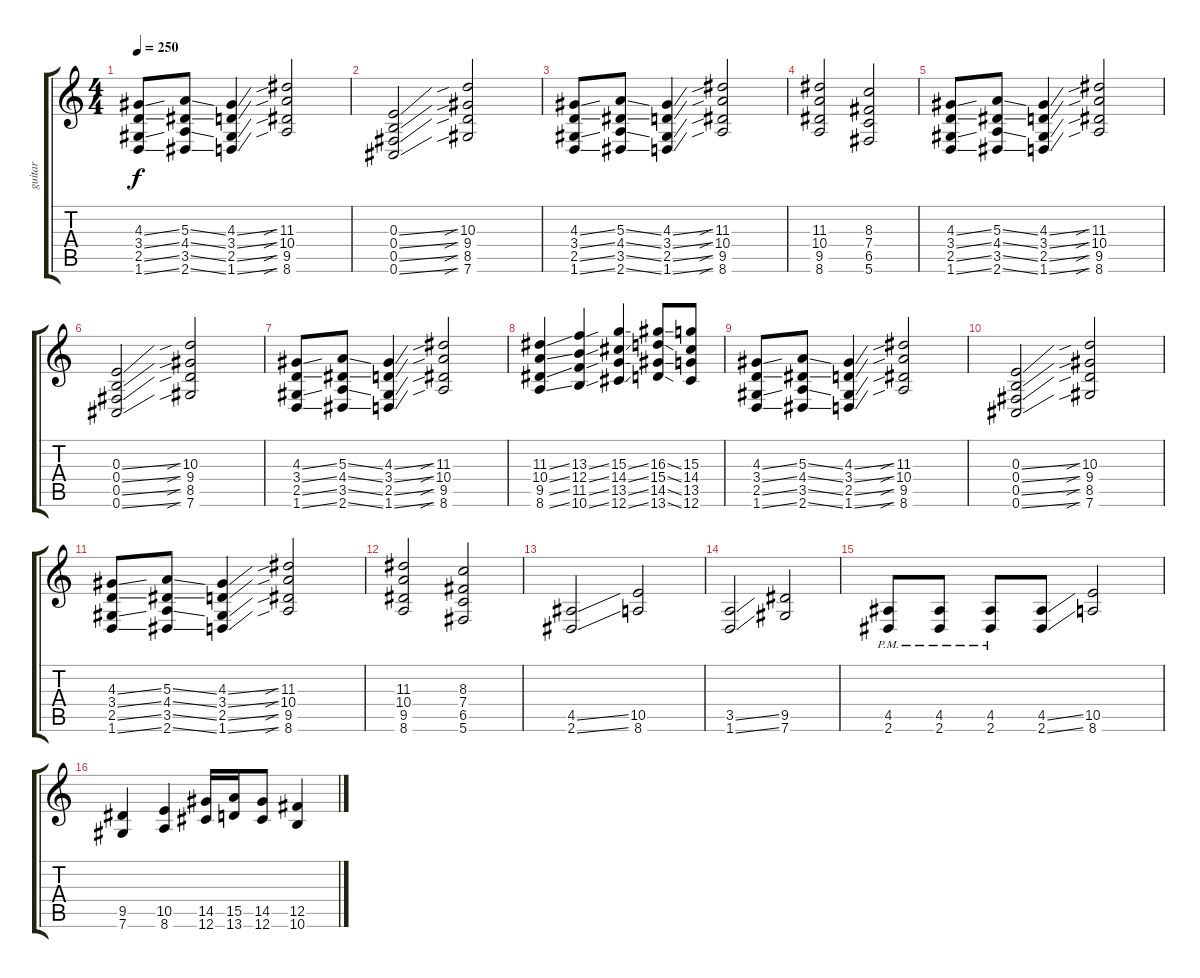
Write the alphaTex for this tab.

\track ("guitar" "guitar") {instrument distortionguitar}
\staff {score tabs}
\tuning (Db4 Ab3 E3 B2 Gb2 Db2) {hide}
\ts (4 4)
\tempo 250
\clef g2
\ks c
(4.3{ss} 3.4{ss} 2.5{ss} 1.6{ss}).8{dy f} (5.3{ss} 4.4{ss} 3.5{ss} 2.6{ss}).8 (4.3{ss} 3.4{ss} 2.5{ss} 1.6{ss}).4 (11.3{sib} 10.4{sib} 9.5{sib} 8.6{sib}).2 |
(0.3{ss} 0.4{ss} 0.5{ss} 0.6{ss}).2 (10.3{sib} 9.4{sib} 8.5{sib} 7.6{sib}).2 |
(4.3{ss} 3.4{ss} 2.5{ss} 1.6{ss}).8 (5.3{ss} 4.4{ss} 3.5{ss} 2.6{ss}).8 (4.3{ss} 3.4{ss} 2.5{ss} 1.6{ss}).4 (11.3{sib} 10.4{sib} 9.5{sib} 8.6{sib}).2 |
(11.3 10.4 9.5 8.6).2 (8.3 7.4 6.5 5.6).2 |
(4.3{ss} 3.4{ss} 2.5{ss} 1.6{ss}).8 (5.3{ss} 4.4{ss} 3.5{ss} 2.6{ss}).8 (4.3{ss} 3.4{ss} 2.5{ss} 1.6{ss}).4 (11.3{sib} 10.4{sib} 9.5{sib} 8.6{sib}).2 |
(0.3{ss} 0.4{ss} 0.5{ss} 0.6{ss}).2 (10.3{sib} 9.4{sib} 8.5{sib} 7.6{sib}).2 |
(4.3{ss} 3.4{ss} 2.5{ss} 1.6{ss}).8 (5.3{ss} 4.4{ss} 3.5{ss} 2.6{ss}).8 (4.3{ss} 3.4{ss} 2.5{ss} 1.6{ss}).4 (11.3{sib} 10.4{sib} 9.5{sib} 8.6{sib}).2 |
(11.3{ss} 10.4{ss} 9.5{ss} 8.6{ss}).4 (13.3{ss} 12.4{ss} 11.5{ss} 10.6{ss}).4 (15.3{ss} 14.4{ss} 13.5{ss} 12.6{ss}).4 (16.3{ss} 15.4{ss} 14.5{ss} 13.6{ss}).8 (15.3 14.4 13.5 12.6).8 |
(4.3{ss} 3.4{ss} 2.5{ss} 1.6{ss}).8 (5.3{ss} 4.4{ss} 3.5{ss} 2.6{ss}).8 (4.3{ss} 3.4{ss} 2.5{ss} 1.6{ss}).4 (11.3{sib} 10.4{sib} 9.5{sib} 8.6{sib}).2 |
(0.3{ss} 0.4{ss} 0.5{ss} 0.6{ss}).2 (10.3{sib} 9.4{sib} 8.5{sib} 7.6{sib}).2 |
(4.3{ss} 3.4{ss} 2.5{ss} 1.6{ss}).8 (5.3{ss} 4.4{ss} 3.5{ss} 2.6{ss}).8 (4.3{ss} 3.4{ss} 2.5{ss} 1.6{ss}).4 (11.3{sib} 10.4{sib} 9.5{sib} 8.6{sib}).2 |
(11.3 10.4 9.5 8.6).2 (8.3 7.4 6.5 5.6).2 |
(4.5{ss} 2.6{ss}).2 (10.5 8.6).2 |
(3.5{ss} 1.6{ss}).2 (9.5 7.6).2 |
(4.5{pm} 2.6{pm}).8 (4.5{pm} 2.6{pm}).8 (4.5{pm} 2.6{pm}).8 (4.5{ss} 2.6{ss}).8 (10.5 8.6).2 |
(9.5 7.6).4 (10.5 8.6).4 (14.5 12.6).16 (15.5 13.6).16 (14.5 12.6).8 (12.5 10.6).4
